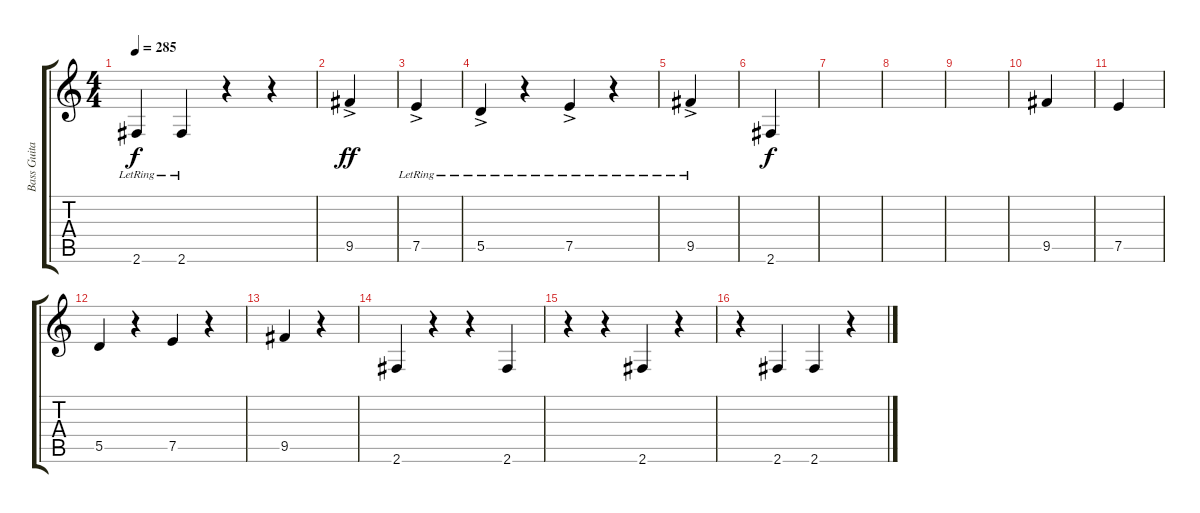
\track ("Bass Guitar" "Bass Guita") {instrument electricbassfinger}
\staff {score tabs}
\tuning (E4 B3 G3 D3 A2 E2) {hide}
\ts (4 4)
\tempo 285
\clef g2
\ks c
2.6{lr}.4{dy f} 2.6{lr}.4 r.4 r.4 |
9.5{ac}.4{dy ff} |
7.5{ac lr}.4 |
5.5{ac lr}.4 r.4 7.5{ac lr}.4 r.4 |
9.5{ac lr}.4 |
2.6.4{dy f} |
|
|
|
9.5.4 |
7.5.4 |
5.5.4 r.4 7.5.4 r.4 |
9.5.4 r.4 |
2.6.4 r.4 r.4 2.6.4 |
r.4 r.4 2.6.4 r.4 |
r.4 2.6.4 2.6.4 r.4
